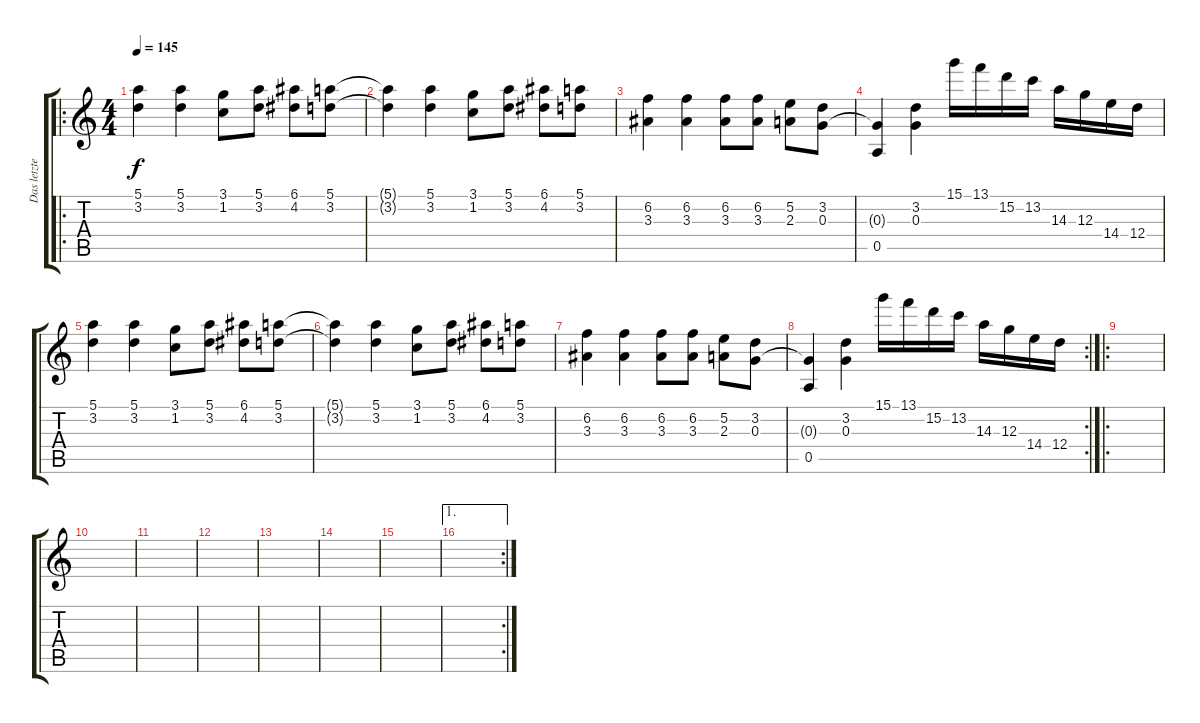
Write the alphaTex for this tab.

\track ("Das letzte Einhorn (Cyster)" "Das letzte") {instrument acousticguitarsteel}
\staff {score tabs}
\tuning (E4 B3 G3 D3 A2 E2) {hide}
\ro
\ts (4 4)
\tempo 145
\clef g2
\ks c
(5.1 3.2).4{dy f} (5.1 3.2).4 (3.1 1.2).8 (5.1 3.2).8 (6.1 4.2).8 (5.1 3.2).8 |
(5.1{t} 3.2{t}).4 (5.1 3.2).4 (3.1 1.2).8 (5.1 3.2).8 (6.1 4.2).8 (5.1 3.2).8 |
(6.2 3.3).4 (6.2 3.3).4 (6.2 3.3).8 (6.2 3.3).8 (5.2 2.3).8 (3.2 0.3).8 |
(0.3{t} 0.5).4 (3.2 0.3).4 15.1.16 13.1.16 15.2.16 13.2.16 14.3.16 12.3.16 14.4.16 12.4.16 |
(5.1 3.2).4 (5.1 3.2).4 (3.1 1.2).8 (5.1 3.2).8 (6.1 4.2).8 (5.1 3.2).8 |
(5.1{t} 3.2{t}).4 (5.1 3.2).4 (3.1 1.2).8 (5.1 3.2).8 (6.1 4.2).8 (5.1 3.2).8 |
(6.2 3.3).4 (6.2 3.3).4 (6.2 3.3).8 (6.2 3.3).8 (5.2 2.3).8 (3.2 0.3).8 |
\rc 2
(0.3{t} 0.5).4 (3.2 0.3).4 15.1.16 13.1.16 15.2.16 13.2.16 14.3.16 12.3.16 14.4.16 12.4.16 |
\ro
|
|
|
|
|
|
|
\ae 1
\rc 2
